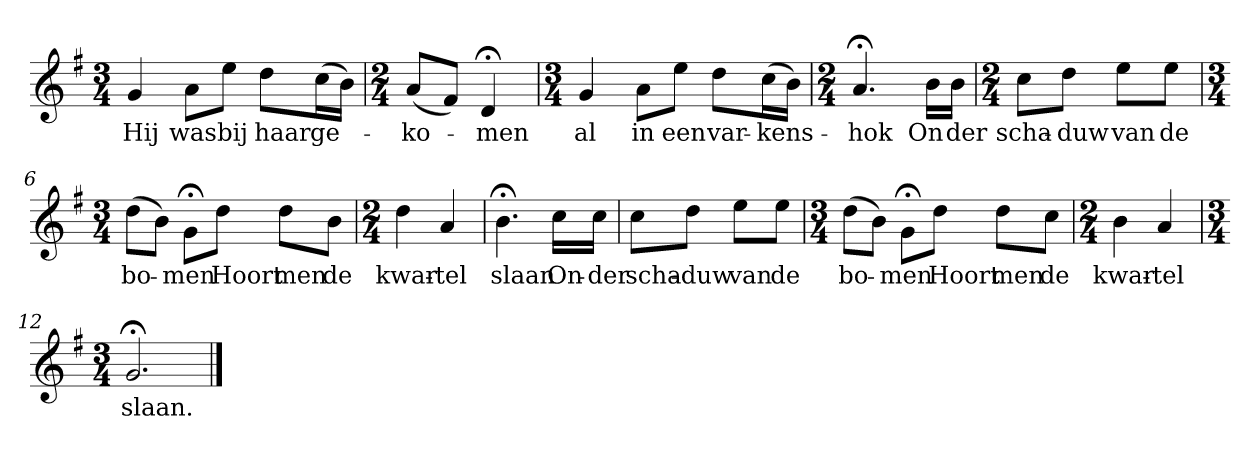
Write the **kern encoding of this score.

**kern	**text
*part1	*part1
*staff1	*staff1
*k[f#]	*
*G:	*
*M3/4	*
*MM120	*
=1	=1
4g	Hij
8aL	was
8eeJ	bij
8ddL	haar
(16ccL	ge-
16bJJ)	.
=2	=2
*M2/4	*
(8aL	-ko-
8f#J)	.
4d;<	-men
=3	=3
*M3/4	*
4g	al
8aL	in
8eeJ	een
8ddL	var-
(16ccL	-kens-
16bJJ)	.
=4	=4
*M2/4	*
4.a;<	-hok
16bLL	On
16bJJ	der
=5	=5
*M2/4	*
8ccL	scha-
8ddJ	-duw
8eeL	van
8eeJ	de
=6	=6
*M3/4	*
(8ddL	bo-
8bJ)	.
8g;<L	-men
8ddJ	Hoort
8ddL	men
8bJ	de
=7	=7
*M2/4	*
4dd	kwar-
4a	-tel
=8	=8
4.b;<	slaan
16ccLL	On-
16ccJJ	-der
=9	=9
8ccL	scha-
8ddJ	-duw
8eeL	van
8eeJ	de
=10	=10
*M3/4	*
(8ddL	bo-
8bJ)	.
8g;<L	-men
8ddJ	Hoort
8ddL	men
8ccJ	de
=11	=11
*M2/4	*
4b	kwar-
4a	-tel
=12	=12
*M3/4	*
2.g;<	slaan.
==	==
*-	*-
